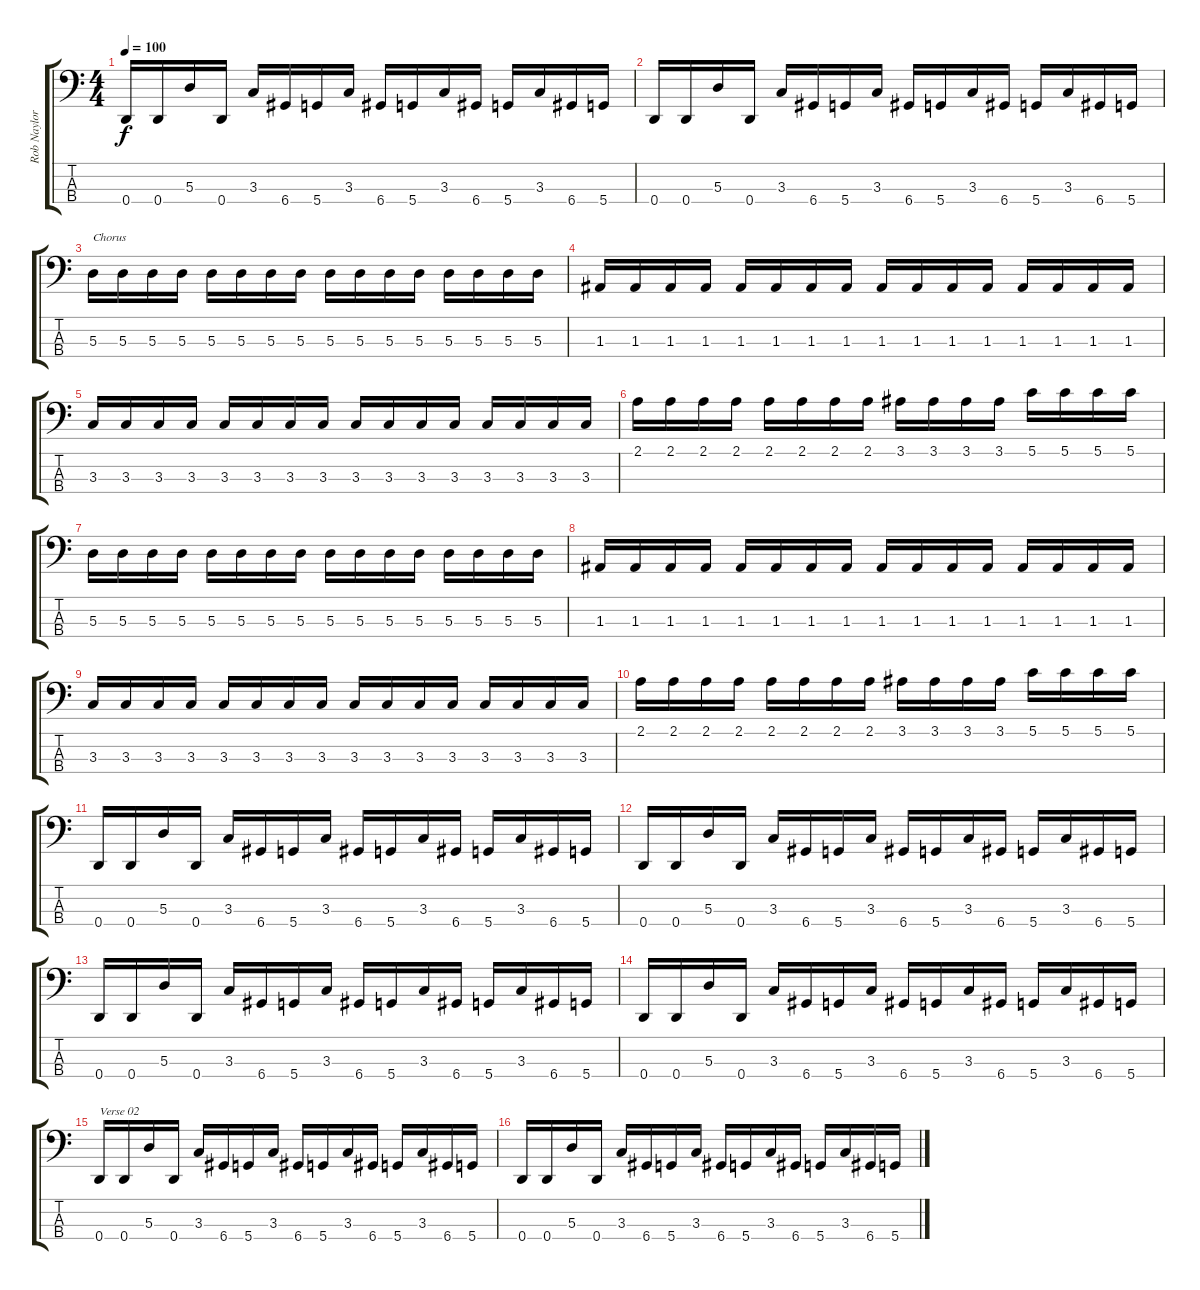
\track ("Rob Naylor" "Rob Naylor") {instrument electricbasspick}
\staff {score tabs}
\tuning (G2 D2 A1 D1) {hide}
\ts (4 4)
\tempo 100
\clef f4
\ks c
0.4.16{dy f} 0.4.16 5.3.16 0.4.16 3.3.16 6.4.16 5.4.16 3.3.16 6.4.16 5.4.16 3.3.16 6.4.16 5.4.16 3.3.16 6.4.16 5.4.16 |
0.4.16 0.4.16 5.3.16 0.4.16 3.3.16 6.4.16 5.4.16 3.3.16 6.4.16 5.4.16 3.3.16 6.4.16 5.4.16 3.3.16 6.4.16 5.4.16 |
5.3.16{txt "Chorus"} 5.3.16 5.3.16 5.3.16 5.3.16 5.3.16 5.3.16 5.3.16 5.3.16 5.3.16 5.3.16 5.3.16 5.3.16 5.3.16 5.3.16 5.3.16 |
1.3.16 1.3.16 1.3.16 1.3.16 1.3.16 1.3.16 1.3.16 1.3.16 1.3.16 1.3.16 1.3.16 1.3.16 1.3.16 1.3.16 1.3.16 1.3.16 |
3.3.16 3.3.16 3.3.16 3.3.16 3.3.16 3.3.16 3.3.16 3.3.16 3.3.16 3.3.16 3.3.16 3.3.16 3.3.16 3.3.16 3.3.16 3.3.16 |
2.1.16 2.1.16 2.1.16 2.1.16 2.1.16 2.1.16 2.1.16 2.1.16 3.1.16 3.1.16 3.1.16 3.1.16 5.1.16 5.1.16 5.1.16 5.1.16 |
5.3.16 5.3.16 5.3.16 5.3.16 5.3.16 5.3.16 5.3.16 5.3.16 5.3.16 5.3.16 5.3.16 5.3.16 5.3.16 5.3.16 5.3.16 5.3.16 |
1.3.16 1.3.16 1.3.16 1.3.16 1.3.16 1.3.16 1.3.16 1.3.16 1.3.16 1.3.16 1.3.16 1.3.16 1.3.16 1.3.16 1.3.16 1.3.16 |
3.3.16 3.3.16 3.3.16 3.3.16 3.3.16 3.3.16 3.3.16 3.3.16 3.3.16 3.3.16 3.3.16 3.3.16 3.3.16 3.3.16 3.3.16 3.3.16 |
2.1.16 2.1.16 2.1.16 2.1.16 2.1.16 2.1.16 2.1.16 2.1.16 3.1.16 3.1.16 3.1.16 3.1.16 5.1.16 5.1.16 5.1.16 5.1.16 |
0.4.16 0.4.16 5.3.16 0.4.16 3.3.16 6.4.16 5.4.16 3.3.16 6.4.16 5.4.16 3.3.16 6.4.16 5.4.16 3.3.16 6.4.16 5.4.16 |
0.4.16 0.4.16 5.3.16 0.4.16 3.3.16 6.4.16 5.4.16 3.3.16 6.4.16 5.4.16 3.3.16 6.4.16 5.4.16 3.3.16 6.4.16 5.4.16 |
0.4.16 0.4.16 5.3.16 0.4.16 3.3.16 6.4.16 5.4.16 3.3.16 6.4.16 5.4.16 3.3.16 6.4.16 5.4.16 3.3.16 6.4.16 5.4.16 |
0.4.16 0.4.16 5.3.16 0.4.16 3.3.16 6.4.16 5.4.16 3.3.16 6.4.16 5.4.16 3.3.16 6.4.16 5.4.16 3.3.16 6.4.16 5.4.16 |
0.4.16{txt "Verse 02"} 0.4.16 5.3.16 0.4.16 3.3.16 6.4.16 5.4.16 3.3.16 6.4.16 5.4.16 3.3.16 6.4.16 5.4.16 3.3.16 6.4.16 5.4.16 |
0.4.16 0.4.16 5.3.16 0.4.16 3.3.16 6.4.16 5.4.16 3.3.16 6.4.16 5.4.16 3.3.16 6.4.16 5.4.16 3.3.16 6.4.16 5.4.16
